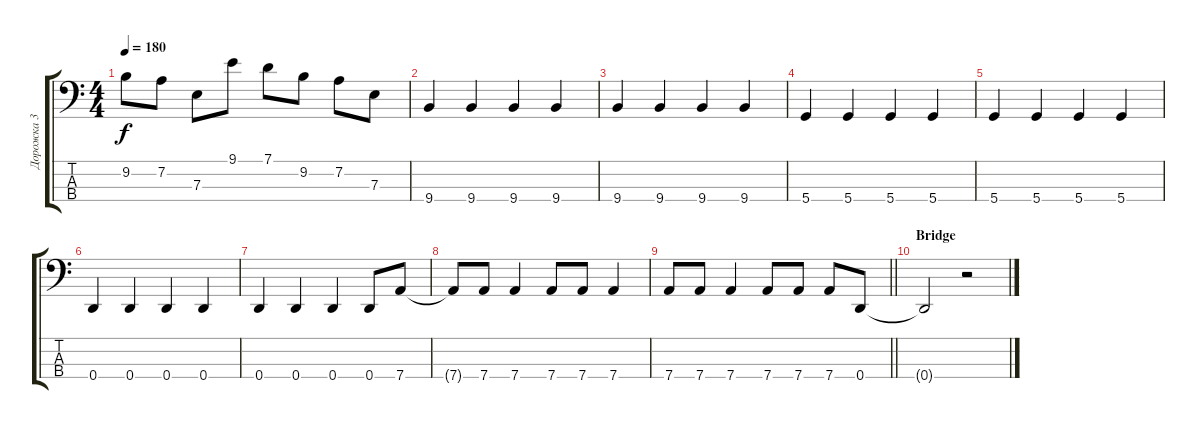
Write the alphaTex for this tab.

\track ("Дорожка 3" "Дорожка 3") {instrument electricbassfinger}
\staff {score tabs}
\tuning (G2 D2 A1 D1) {hide}
\ts (4 4)
\tempo 180
\clef f4
\ks c
9.2.8{dy f} 7.2.8 7.3.8 9.1.8 7.1.8 9.2.8 7.2.8 7.3.8 |
9.4.4 9.4.4 9.4.4 9.4.4 |
9.4.4 9.4.4 9.4.4 9.4.4 |
5.4.4 5.4.4 5.4.4 5.4.4 |
5.4.4 5.4.4 5.4.4 5.4.4 |
0.4.4 0.4.4 0.4.4 0.4.4 |
0.4.4 0.4.4 0.4.4 0.4.8 7.4.8 |
7.4{t}.8 7.4.8 7.4.4 7.4.8 7.4.8 7.4.4 |
\barLineRight lightlight
7.4.8 7.4.8 7.4.4 7.4.8 7.4.8 7.4.8 0.4.8 |
\section ("" "Bridge")
0.4{t}.2 r.2
